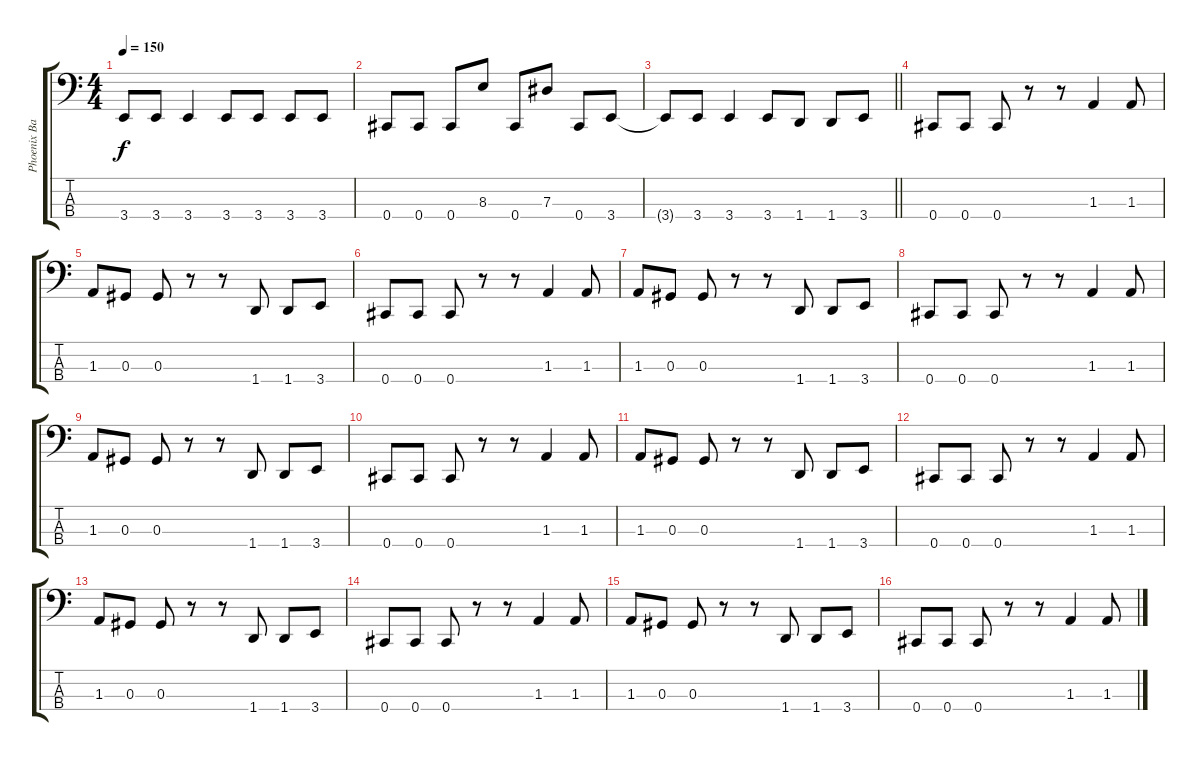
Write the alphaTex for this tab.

\track ("Phoenix Bass3" "Phoenix Ba") {instrument electricbasspick}
\staff {score tabs}
\tuning (Gb2 Db2 Ab1 Db1) {hide}
\ts (4 4)
\tempo 150
\clef f4
\ks c
3.4{t}.8{dy f} 3.4.8 3.4.4 3.4.8 3.4.8 3.4.8 3.4.8 |
0.4.8 0.4.8 0.4.8 8.3.8 0.4.8 7.3.8 0.4.8 3.4.8 |
\barLineRight lightlight
3.4{t}.8 3.4.8 3.4.4 3.4.8 1.4.8 1.4.8 3.4.8 |
0.4.8 0.4.8 0.4.8 r.8 r.8 1.3.4 1.3.8 |
1.3.8 0.3.8 0.3.8 r.8 r.8 1.4.8 1.4.8 3.4.8 |
0.4.8 0.4.8 0.4.8 r.8 r.8 1.3.4 1.3.8 |
1.3.8 0.3.8 0.3.8 r.8 r.8 1.4.8 1.4.8 3.4.8 |
0.4.8 0.4.8 0.4.8 r.8 r.8 1.3.4 1.3.8 |
1.3.8 0.3.8 0.3.8 r.8 r.8 1.4.8 1.4.8 3.4.8 |
0.4.8 0.4.8 0.4.8 r.8 r.8 1.3.4 1.3.8 |
1.3.8 0.3.8 0.3.8 r.8 r.8 1.4.8 1.4.8 3.4.8 |
0.4.8 0.4.8 0.4.8 r.8 r.8 1.3.4 1.3.8 |
1.3.8 0.3.8 0.3.8 r.8 r.8 1.4.8 1.4.8 3.4.8 |
0.4.8 0.4.8 0.4.8 r.8 r.8 1.3.4 1.3.8 |
1.3.8 0.3.8 0.3.8 r.8 r.8 1.4.8 1.4.8 3.4.8 |
0.4.8 0.4.8 0.4.8 r.8 r.8 1.3.4 1.3.8
